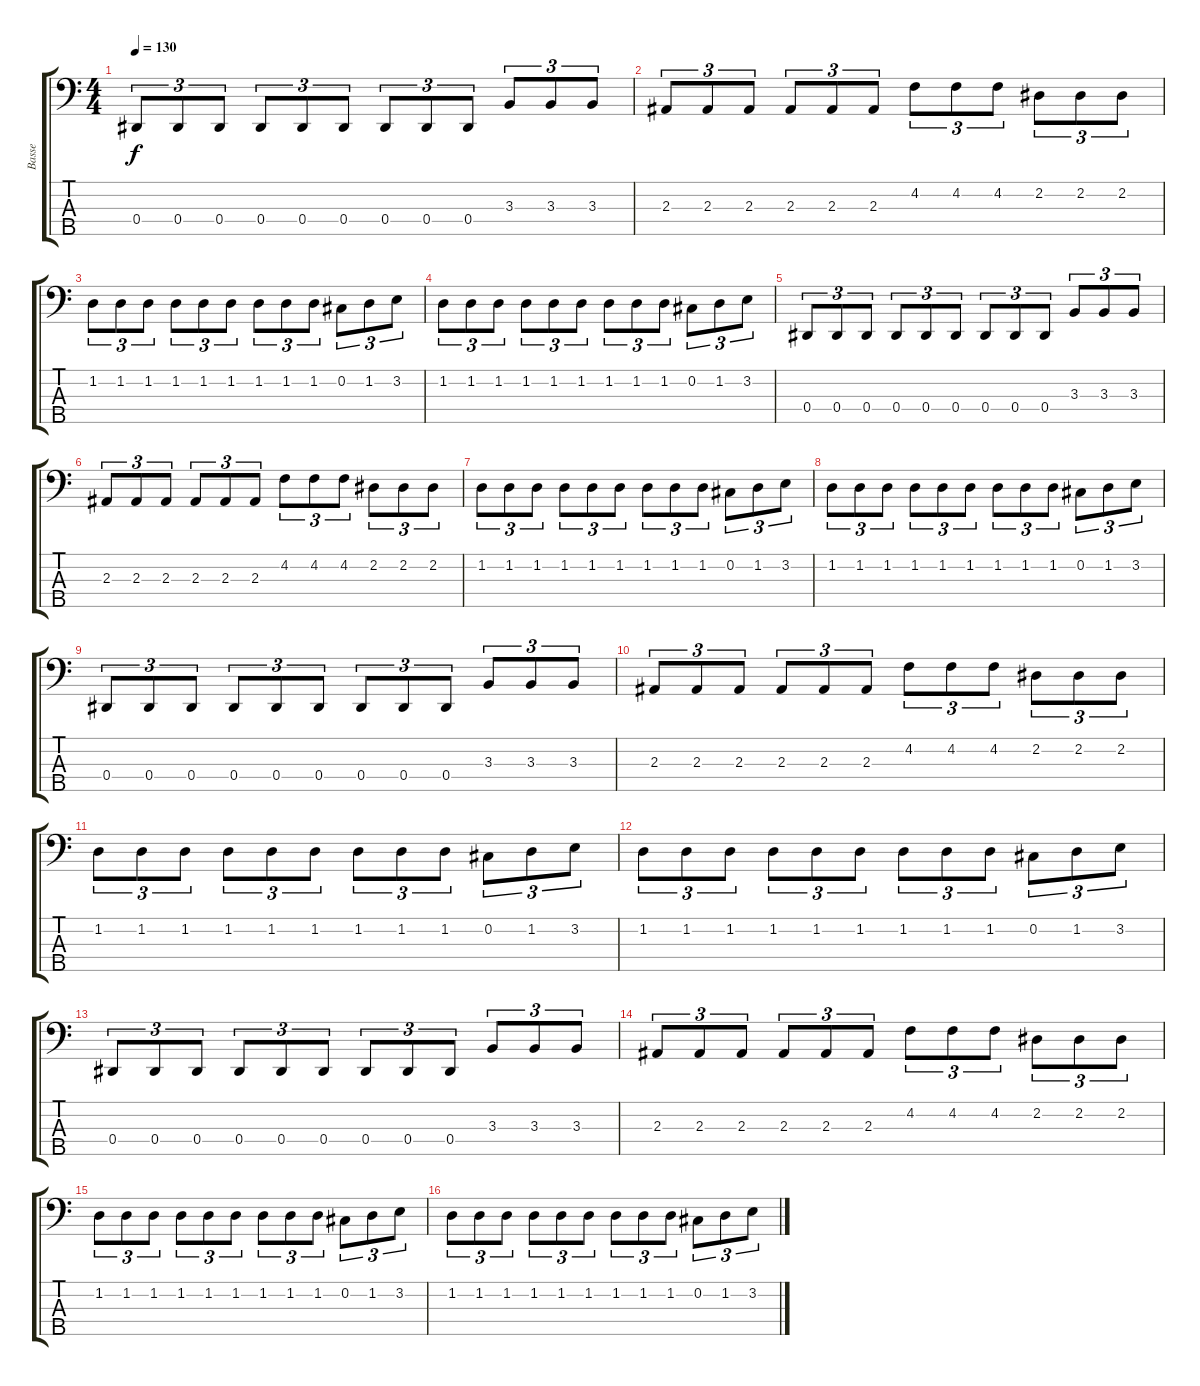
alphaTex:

\track ("Basse" "Basse") {instrument electricbassfinger}
\staff {score tabs}
\tuning (Gb2 Db2 Ab1 Eb1 Bb0) {hide}
\ts (4 4)
\tempo 130
\clef f4
\ks c
0.4.8{tu (3 2) dy f} 0.4.8{tu (3 2)} 0.4.8{tu (3 2)} 0.4.8{tu (3 2)} 0.4.8{tu (3 2)} 0.4.8{tu (3 2)} 0.4.8{tu (3 2)} 0.4.8{tu (3 2)} 0.4.8{tu (3 2)} 3.3.8{tu (3 2)} 3.3.8{tu (3 2)} 3.3.8{tu (3 2)} |
2.3.8{tu (3 2)} 2.3.8{tu (3 2)} 2.3.8{tu (3 2)} 2.3.8{tu (3 2)} 2.3.8{tu (3 2)} 2.3.8{tu (3 2)} 4.2.8{tu (3 2)} 4.2.8{tu (3 2)} 4.2.8{tu (3 2)} 2.2.8{tu (3 2)} 2.2.8{tu (3 2)} 2.2.8{tu (3 2)} |
1.2.8{tu (3 2)} 1.2.8{tu (3 2)} 1.2.8{tu (3 2)} 1.2.8{tu (3 2)} 1.2.8{tu (3 2)} 1.2.8{tu (3 2)} 1.2.8{tu (3 2)} 1.2.8{tu (3 2)} 1.2.8{tu (3 2)} 0.2.8{tu (3 2)} 1.2.8{tu (3 2)} 3.2.8{tu (3 2)} |
1.2.8{tu (3 2)} 1.2.8{tu (3 2)} 1.2.8{tu (3 2)} 1.2.8{tu (3 2)} 1.2.8{tu (3 2)} 1.2.8{tu (3 2)} 1.2.8{tu (3 2)} 1.2.8{tu (3 2)} 1.2.8{tu (3 2)} 0.2.8{tu (3 2)} 1.2.8{tu (3 2)} 3.2.8{tu (3 2)} |
0.4.8{tu (3 2)} 0.4.8{tu (3 2)} 0.4.8{tu (3 2)} 0.4.8{tu (3 2)} 0.4.8{tu (3 2)} 0.4.8{tu (3 2)} 0.4.8{tu (3 2)} 0.4.8{tu (3 2)} 0.4.8{tu (3 2)} 3.3.8{tu (3 2)} 3.3.8{tu (3 2)} 3.3.8{tu (3 2)} |
2.3.8{tu (3 2)} 2.3.8{tu (3 2)} 2.3.8{tu (3 2)} 2.3.8{tu (3 2)} 2.3.8{tu (3 2)} 2.3.8{tu (3 2)} 4.2.8{tu (3 2)} 4.2.8{tu (3 2)} 4.2.8{tu (3 2)} 2.2.8{tu (3 2)} 2.2.8{tu (3 2)} 2.2.8{tu (3 2)} |
1.2.8{tu (3 2)} 1.2.8{tu (3 2)} 1.2.8{tu (3 2)} 1.2.8{tu (3 2)} 1.2.8{tu (3 2)} 1.2.8{tu (3 2)} 1.2.8{tu (3 2)} 1.2.8{tu (3 2)} 1.2.8{tu (3 2)} 0.2.8{tu (3 2)} 1.2.8{tu (3 2)} 3.2.8{tu (3 2)} |
1.2.8{tu (3 2)} 1.2.8{tu (3 2)} 1.2.8{tu (3 2)} 1.2.8{tu (3 2)} 1.2.8{tu (3 2)} 1.2.8{tu (3 2)} 1.2.8{tu (3 2)} 1.2.8{tu (3 2)} 1.2.8{tu (3 2)} 0.2.8{tu (3 2)} 1.2.8{tu (3 2)} 3.2.8{tu (3 2)} |
0.4.8{tu (3 2)} 0.4.8{tu (3 2)} 0.4.8{tu (3 2)} 0.4.8{tu (3 2)} 0.4.8{tu (3 2)} 0.4.8{tu (3 2)} 0.4.8{tu (3 2)} 0.4.8{tu (3 2)} 0.4.8{tu (3 2)} 3.3.8{tu (3 2)} 3.3.8{tu (3 2)} 3.3.8{tu (3 2)} |
2.3.8{tu (3 2)} 2.3.8{tu (3 2)} 2.3.8{tu (3 2)} 2.3.8{tu (3 2)} 2.3.8{tu (3 2)} 2.3.8{tu (3 2)} 4.2.8{tu (3 2)} 4.2.8{tu (3 2)} 4.2.8{tu (3 2)} 2.2.8{tu (3 2)} 2.2.8{tu (3 2)} 2.2.8{tu (3 2)} |
1.2.8{tu (3 2)} 1.2.8{tu (3 2)} 1.2.8{tu (3 2)} 1.2.8{tu (3 2)} 1.2.8{tu (3 2)} 1.2.8{tu (3 2)} 1.2.8{tu (3 2)} 1.2.8{tu (3 2)} 1.2.8{tu (3 2)} 0.2.8{tu (3 2)} 1.2.8{tu (3 2)} 3.2.8{tu (3 2)} |
1.2.8{tu (3 2)} 1.2.8{tu (3 2)} 1.2.8{tu (3 2)} 1.2.8{tu (3 2)} 1.2.8{tu (3 2)} 1.2.8{tu (3 2)} 1.2.8{tu (3 2)} 1.2.8{tu (3 2)} 1.2.8{tu (3 2)} 0.2.8{tu (3 2)} 1.2.8{tu (3 2)} 3.2.8{tu (3 2)} |
0.4.8{tu (3 2)} 0.4.8{tu (3 2)} 0.4.8{tu (3 2)} 0.4.8{tu (3 2)} 0.4.8{tu (3 2)} 0.4.8{tu (3 2)} 0.4.8{tu (3 2)} 0.4.8{tu (3 2)} 0.4.8{tu (3 2)} 3.3.8{tu (3 2)} 3.3.8{tu (3 2)} 3.3.8{tu (3 2)} |
2.3.8{tu (3 2)} 2.3.8{tu (3 2)} 2.3.8{tu (3 2)} 2.3.8{tu (3 2)} 2.3.8{tu (3 2)} 2.3.8{tu (3 2)} 4.2.8{tu (3 2)} 4.2.8{tu (3 2)} 4.2.8{tu (3 2)} 2.2.8{tu (3 2)} 2.2.8{tu (3 2)} 2.2.8{tu (3 2)} |
1.2.8{tu (3 2)} 1.2.8{tu (3 2)} 1.2.8{tu (3 2)} 1.2.8{tu (3 2)} 1.2.8{tu (3 2)} 1.2.8{tu (3 2)} 1.2.8{tu (3 2)} 1.2.8{tu (3 2)} 1.2.8{tu (3 2)} 0.2.8{tu (3 2)} 1.2.8{tu (3 2)} 3.2.8{tu (3 2)} |
1.2.8{tu (3 2)} 1.2.8{tu (3 2)} 1.2.8{tu (3 2)} 1.2.8{tu (3 2)} 1.2.8{tu (3 2)} 1.2.8{tu (3 2)} 1.2.8{tu (3 2)} 1.2.8{tu (3 2)} 1.2.8{tu (3 2)} 0.2.8{tu (3 2)} 1.2.8{tu (3 2)} 3.2.8{tu (3 2)}
